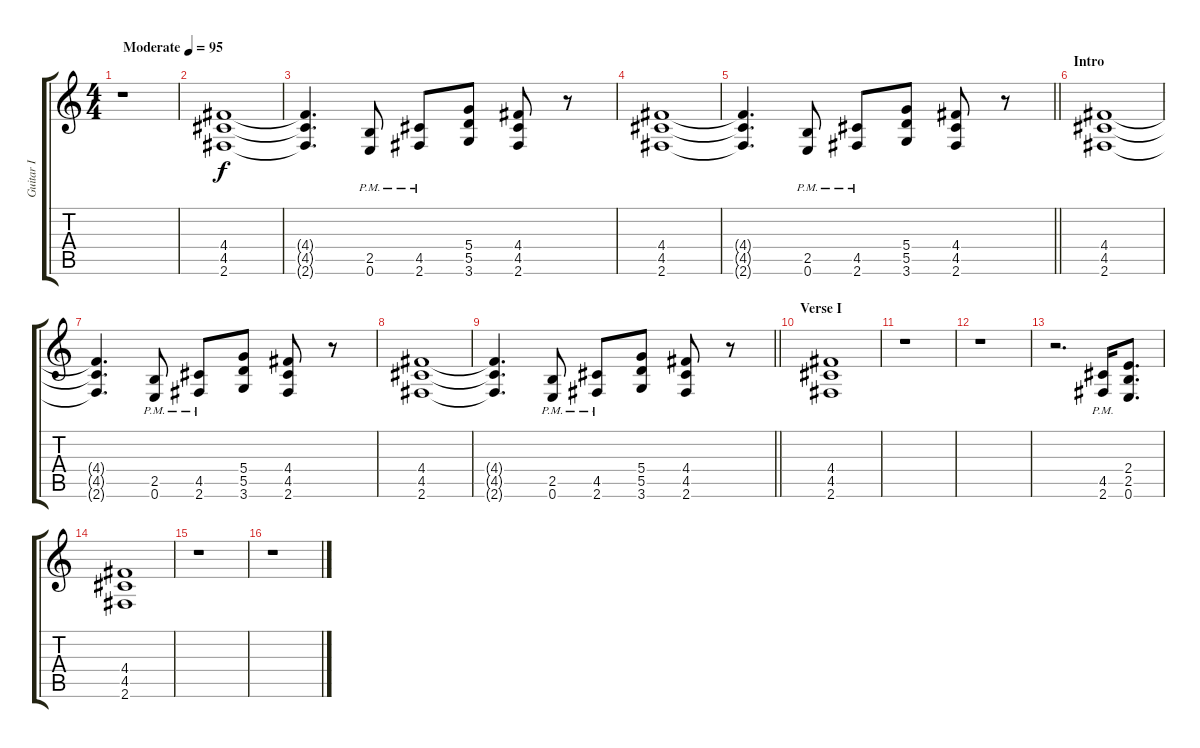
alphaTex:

\track ("Guitar I" "Guitar I") {instrument overdrivenguitar}
\staff {score tabs}
\tuning (E4 B3 G3 D3 A2 E2) {hide}
\ts (4 4)
\tempo (95 "Moderate")
\clef g2
\ks c
r.1{dy f instrument overdrivenguitar} |
(4.4 4.5 2.6).1 |
(4.4{t} 4.5{t} 2.6{t}).4{d} (2.5{pm} 0.6{pm}).8 (4.5{pm} 2.6{pm}).8 (5.4 5.5 3.6).8 (4.4 4.5 2.6).8 r.8 |
(4.4 4.5 2.6).1 |
\barLineRight lightlight
(4.4{t} 4.5{t} 2.6{t}).4{d} (2.5{pm} 0.6{pm}).8 (4.5{pm} 2.6{pm}).8 (5.4 5.5 3.6).8 (4.4 4.5 2.6).8 r.8 |
\section ("" "Intro")
(4.4 4.5 2.6).1 |
(4.4{t} 4.5{t} 2.6{t}).4{d} (2.5{pm} 0.6{pm}).8 (4.5{pm} 2.6{pm}).8 (5.4 5.5 3.6).8 (4.4 4.5 2.6).8 r.8 |
(4.4 4.5 2.6).1 |
\barLineRight lightlight
(4.4{t} 4.5{t} 2.6{t}).4{d} (2.5{pm} 0.6{pm}).8 (4.5{pm} 2.6{pm}).8 (5.4 5.5 3.6).8 (4.4 4.5 2.6).8 r.8 |
\section ("" "Verse I")
(4.4 4.5 2.6).1 |
r.1 |
r.1 |
r.2{d} (4.5{pm} 2.6{pm}).16 (2.4 2.5 0.6).8{d} |
(4.4 4.5 2.6).1 |
r.1 |
r.1
